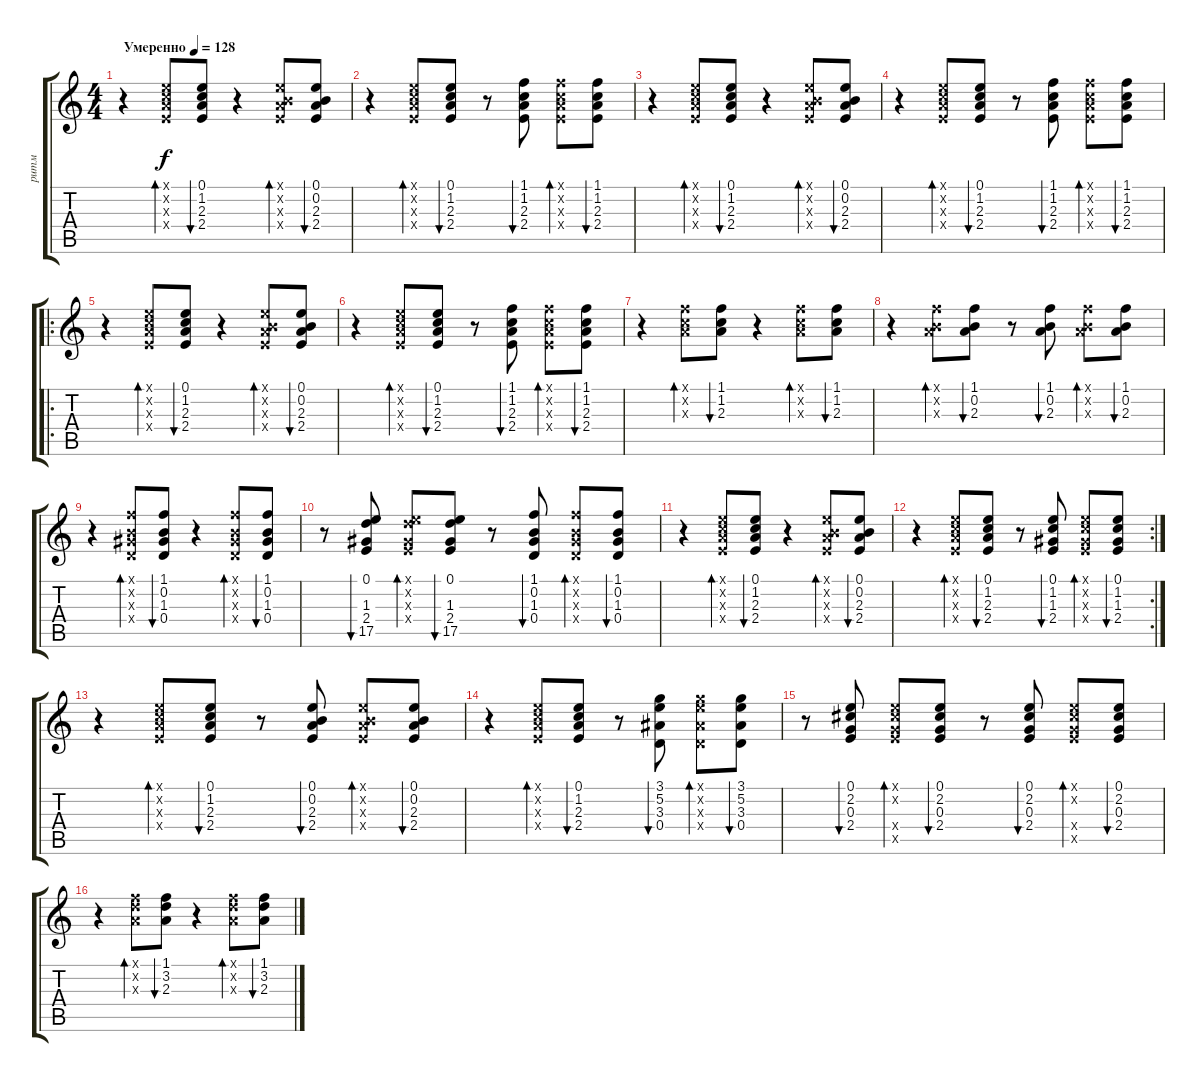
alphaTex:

\track ("ритм" "ритм") {instrument acousticguitarsteel}
\staff {score tabs}
\tuning (E4 B3 G3 D3 A2 E2) {hide}
\ts (4 4)
\tempo (128 "Умеренно")
\clef g2
\ks c
r.4{dy f instrument acousticguitarsteel} (0.1{x} 1.2{x} 2.3{x} 2.4{x}).8{bd 60} (0.1 1.2 2.3 2.4).8{bu 60} r.4 (0.1{x} 0.2{x} 2.3{x} 2.4{x}).8{bd 60} (0.1 0.2 2.3 2.4).8{bu 60} |
r.4 (0.1{x} 1.2{x} 2.3{x} 2.4{x}).8{bd 60} (0.1 1.2 2.3 2.4).8{bu 60} r.8 (1.1 1.2 2.3 2.4).8{bu 60} (1.1{x} 1.2{x} 2.3{x} 2.4{x}).8{bd 60} (1.1 1.2 2.3 2.4).8{bu 60} |
r.4 (0.1{x} 1.2{x} 2.3{x} 2.4{x}).8{bd 60} (0.1 1.2 2.3 2.4).8{bu 60} r.4 (0.1{x} 0.2{x} 2.3{x} 2.4{x}).8{bd 60} (0.1 0.2 2.3 2.4).8{bu 60} |
r.4 (0.1{x} 1.2{x} 2.3{x} 2.4{x}).8{bd 60} (0.1 1.2 2.3 2.4).8{bu 60} r.8 (1.1 1.2 2.3 2.4).8{bu 60} (1.1{x} 1.2{x} 2.3{x} 2.4{x}).8{bd 60} (1.1 1.2 2.3 2.4).8{bu 60} |
\ro
r.4 (0.1{x} 1.2{x} 2.3{x} 2.4{x}).8{bd 60} (0.1 1.2 2.3 2.4).8{bu 60} r.4 (0.1{x} 0.2{x} 2.3{x} 2.4{x}).8{bd 60} (0.1 0.2 2.3 2.4).8{bu 60} |
r.4 (0.1{x} 1.2{x} 2.3{x} 2.4{x}).8{bd 60} (0.1 1.2 2.3 2.4).8{bu 60} r.8 (1.1 1.2 2.3 2.4).8{bu 60} (1.1{x} 1.2{x} 2.3{x} 2.4{x}).8{bd 60} (1.1 1.2 2.3 2.4).8{bu 60} |
r.4 (1.1{x} 1.2{x} 2.3{x}).8{bd 60} (1.1 1.2 2.3).8{bu 60} r.4 (1.1{x} 1.2{x} 2.3{x}).8{bd 60} (1.1 1.2 2.3).8{bu 60} |
r.4 (1.1{x} 0.2{x} 2.3{x}).8{bd 60} (1.1 0.2 2.3).8{bu 60} r.8 (1.1 0.2 2.3).8{bu 60} (1.1{x} 0.2{x} 2.3{x}).8{bd 60} (1.1 0.2 2.3).8{bu 60} |
r.4 (1.1{x} 0.2{x} 1.3{x} 0.4{x}).8{bd 60} (1.1 0.2 1.3 0.4).8{bu 60} r.4 (1.1{x} 0.2{x} 1.3{x} 0.4{x}).8{bd 60} (1.1 0.2 1.3 0.4).8{bu 60} |
r.8 (0.1 1.3 2.4 17.5).8{bu 60} (0.1{x} 3.2{x} 1.3{x} 2.4{x}).8{bd 60} (0.1 1.3 2.4 17.5).8{bu 60} r.8 (1.1 0.2 1.3 0.4).8{bu 60} (1.1{x} 0.2{x} 1.3{x} 0.4{x}).8{bd 60} (1.1 0.2 1.3 0.4).8{bu 60} |
r.4 (0.1{x} 1.2{x} 2.3{x} 2.4{x}).8{bd 60} (0.1 1.2 2.3 2.4).8{bu 60} r.4 (0.1{x} 0.2{x} 2.3{x} 2.4{x}).8{bd 60} (0.1 0.2 2.3 2.4).8{bu 60} |
\rc 2
r.4 (0.1{x} 1.2{x} 2.3{x} 2.4{x}).8{bd 60} (0.1 1.2 2.3 2.4).8{bu 60} r.8 (0.1 1.2 1.3 2.4).8{bu 60} (0.1{x} 1.2{x} 1.3{x} 2.4{x}).8{bd 60} (0.1 1.2 1.3 2.4).8{bu 60} |
r.4 (0.1{x} 1.2{x} 2.3{x} 2.4{x}).8{bd 60} (0.1 1.2 2.3 2.4).8{bu 60} r.8 (0.1 0.2 2.3 2.4).8{bu 60} (0.1{x} 0.2{x} 2.3{x} 2.4{x}).8{bd 60} (0.1 0.2 2.3 2.4).8{bu 60} |
r.4 (0.1{x} 1.2{x} 2.3{x} 2.4{x}).8{bd 60} (0.1 1.2 2.3 2.4).8{bu 60} r.8 (3.1 5.2 3.3 0.4).8{bu 60} (3.1{x} 5.2{x} 3.3{x} 0.4{x}).8{bd 60} (3.1 5.2 3.3 0.4).8{bu 60} |
r.8 (0.1 2.2 0.3 2.4).8{bu 60} (0.1{x} 2.2{x} 2.4{x} 10.5{x}).8{bd 60} (0.1 2.2 0.3 2.4).8{bu 60} r.8 (0.1 2.2 0.3 2.4).8{bu 60} (0.1{x} 2.2{x} 2.4{x} 10.5{x}).8{bd 60} (0.1 2.2 0.3 2.4).8{bu 60} |
r.4 (1.1{x} 3.2{x} 2.3{x}).8{bd 60} (1.1 3.2 2.3).8{bu 60} r.4 (1.1{x} 3.2{x} 2.3{x}).8{bd 60} (1.1 3.2 2.3).8{bu 60}
